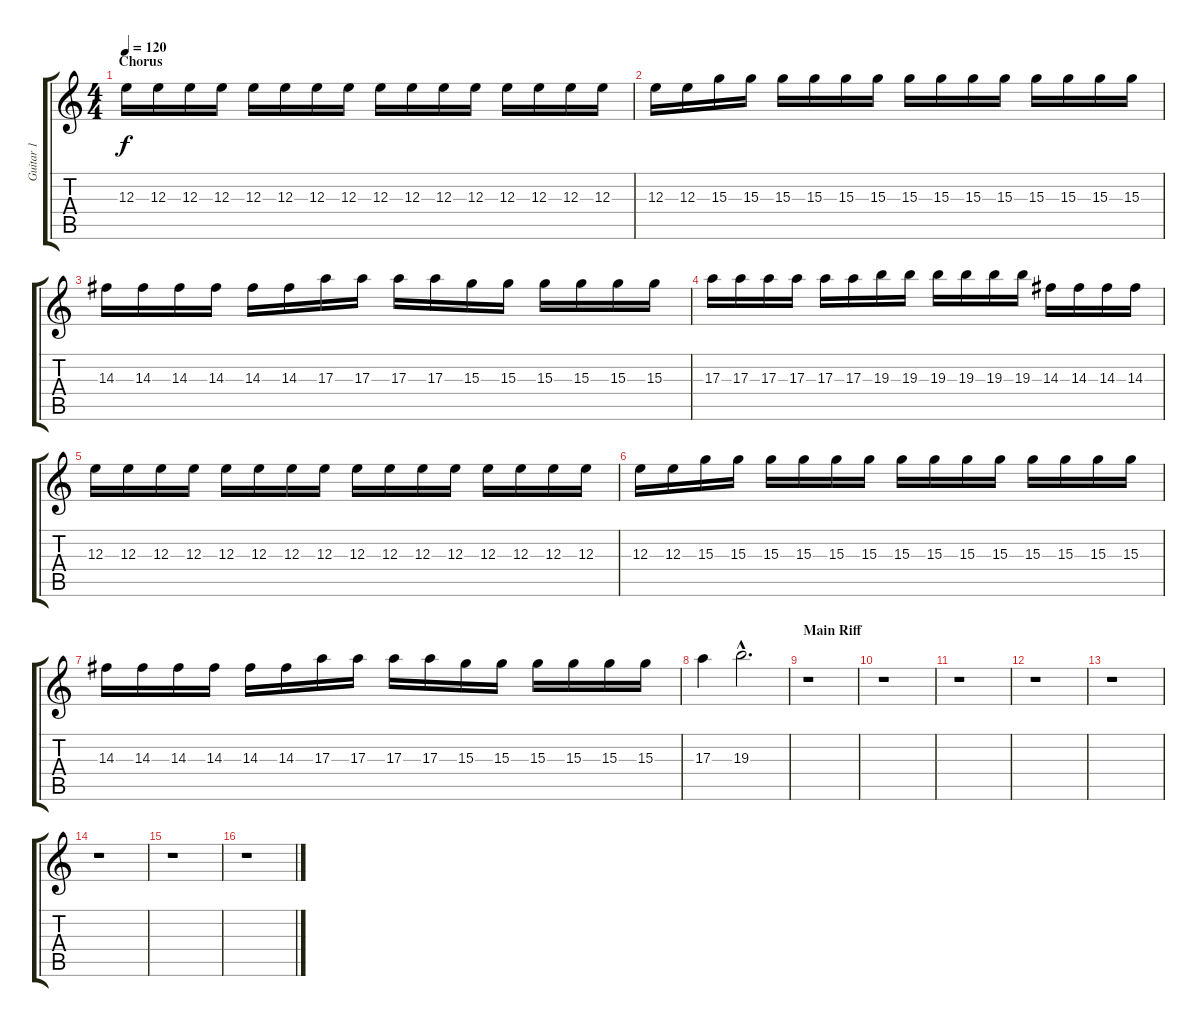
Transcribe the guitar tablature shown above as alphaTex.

\track ("Guitar 1" "Guitar 1") {instrument distortionguitar}
\staff {score tabs}
\tuning (Db4 Ab3 E3 B2 Gb2 B1) {hide}
\ts (4 4)
\section ("" "Chorus")
\tempo 120
\clef g2
\ks c
12.3.16{dy f} 12.3.16 12.3.16 12.3.16 12.3.16 12.3.16 12.3.16 12.3.16 12.3.16 12.3.16 12.3.16 12.3.16 12.3.16 12.3.16 12.3.16 12.3.16 |
12.3.16 12.3.16 15.3.16 15.3.16 15.3.16 15.3.16 15.3.16 15.3.16 15.3.16 15.3.16 15.3.16 15.3.16 15.3.16 15.3.16 15.3.16 15.3.16 |
14.3.16 14.3.16 14.3.16 14.3.16 14.3.16 14.3.16 17.3.16 17.3.16 17.3.16 17.3.16 15.3.16 15.3.16 15.3.16 15.3.16 15.3.16 15.3.16 |
17.3.16 17.3.16 17.3.16 17.3.16 17.3.16 17.3.16 19.3.16 19.3.16 19.3.16 19.3.16 19.3.16 19.3.16 14.3.16 14.3.16 14.3.16 14.3.16 |
12.3.16 12.3.16 12.3.16 12.3.16 12.3.16 12.3.16 12.3.16 12.3.16 12.3.16 12.3.16 12.3.16 12.3.16 12.3.16 12.3.16 12.3.16 12.3.16 |
12.3.16 12.3.16 15.3.16 15.3.16 15.3.16 15.3.16 15.3.16 15.3.16 15.3.16 15.3.16 15.3.16 15.3.16 15.3.16 15.3.16 15.3.16 15.3.16 |
14.3.16 14.3.16 14.3.16 14.3.16 14.3.16 14.3.16 17.3.16 17.3.16 17.3.16 17.3.16 15.3.16 15.3.16 15.3.16 15.3.16 15.3.16 15.3.16 |
17.3.4 19.3{hac}.2{d} |
\section ("" "Main Riff")
r.1 |
r.1 |
r.1 |
r.1 |
r.1 |
r.1 |
r.1 |
r.1
